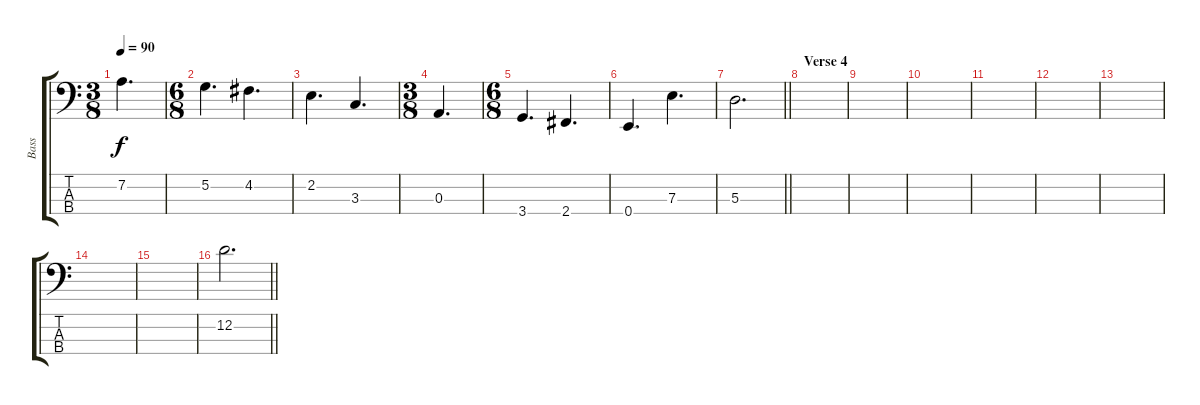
\track ("Bass" "Bass") {instrument electricbassfinger}
\staff {score tabs}
\tuning (G2 D2 A1 E1) {hide}
\ts (3 8)
\tempo 90
\clef f4
\ks c
7.2.4{d dy f} |
\ts (6 8)
5.2.4{d} 4.2.4{d} |
2.2.4{d} 3.3.4{d} |
\ts (3 8)
0.3.4{d} |
\ts (6 8)
3.4.4{d} 2.4.4{d} |
0.4.4{d} 7.3.4{d} |
\barLineRight lightlight
5.3.2{d} |
\section ("" "Verse 4")
|
|
|
|
|
|
|
|
\barLineRight lightlight
12.2.2{d}
